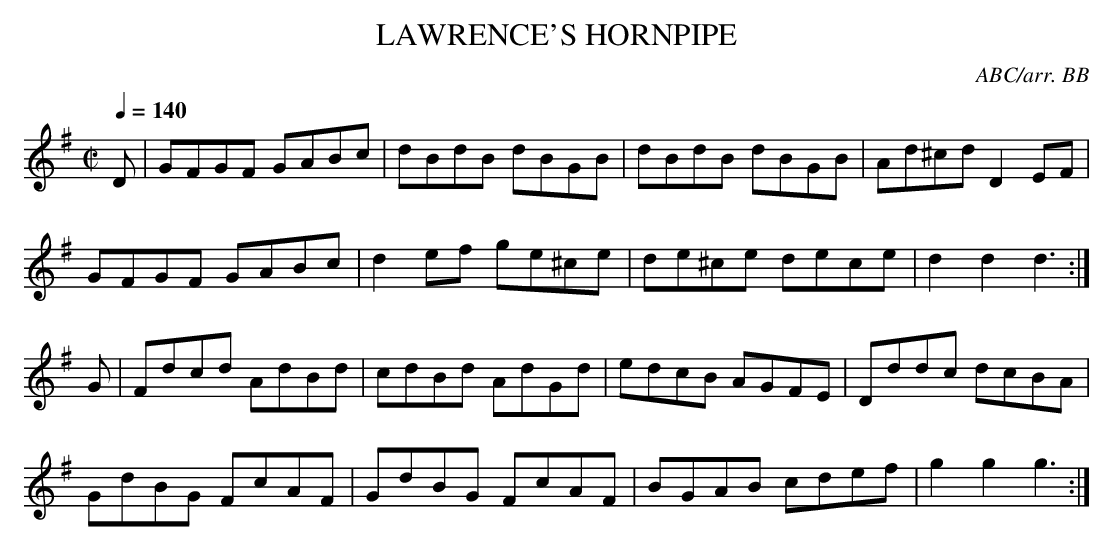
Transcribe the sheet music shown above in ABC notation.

X:1
T:LAWRENCE'S HORNPIPE
C:ABC/arr. BB
L:1/8
M:C|
Q:1/4=140
K:G
D|GFGF GABc|dBdB dBGB|dBdB dBGB|Ad^cd D2EF|
GFGF GABc|d2ef ge^ce|de^ce dece|d2d2d3 :|
G|Fdcd AdBd|cdBd AdGd|edcB AGFE|Dddc dcBA|
GdBG FcAF|GdBG FcAF|BGAB cdef|g2g2g3 :|
